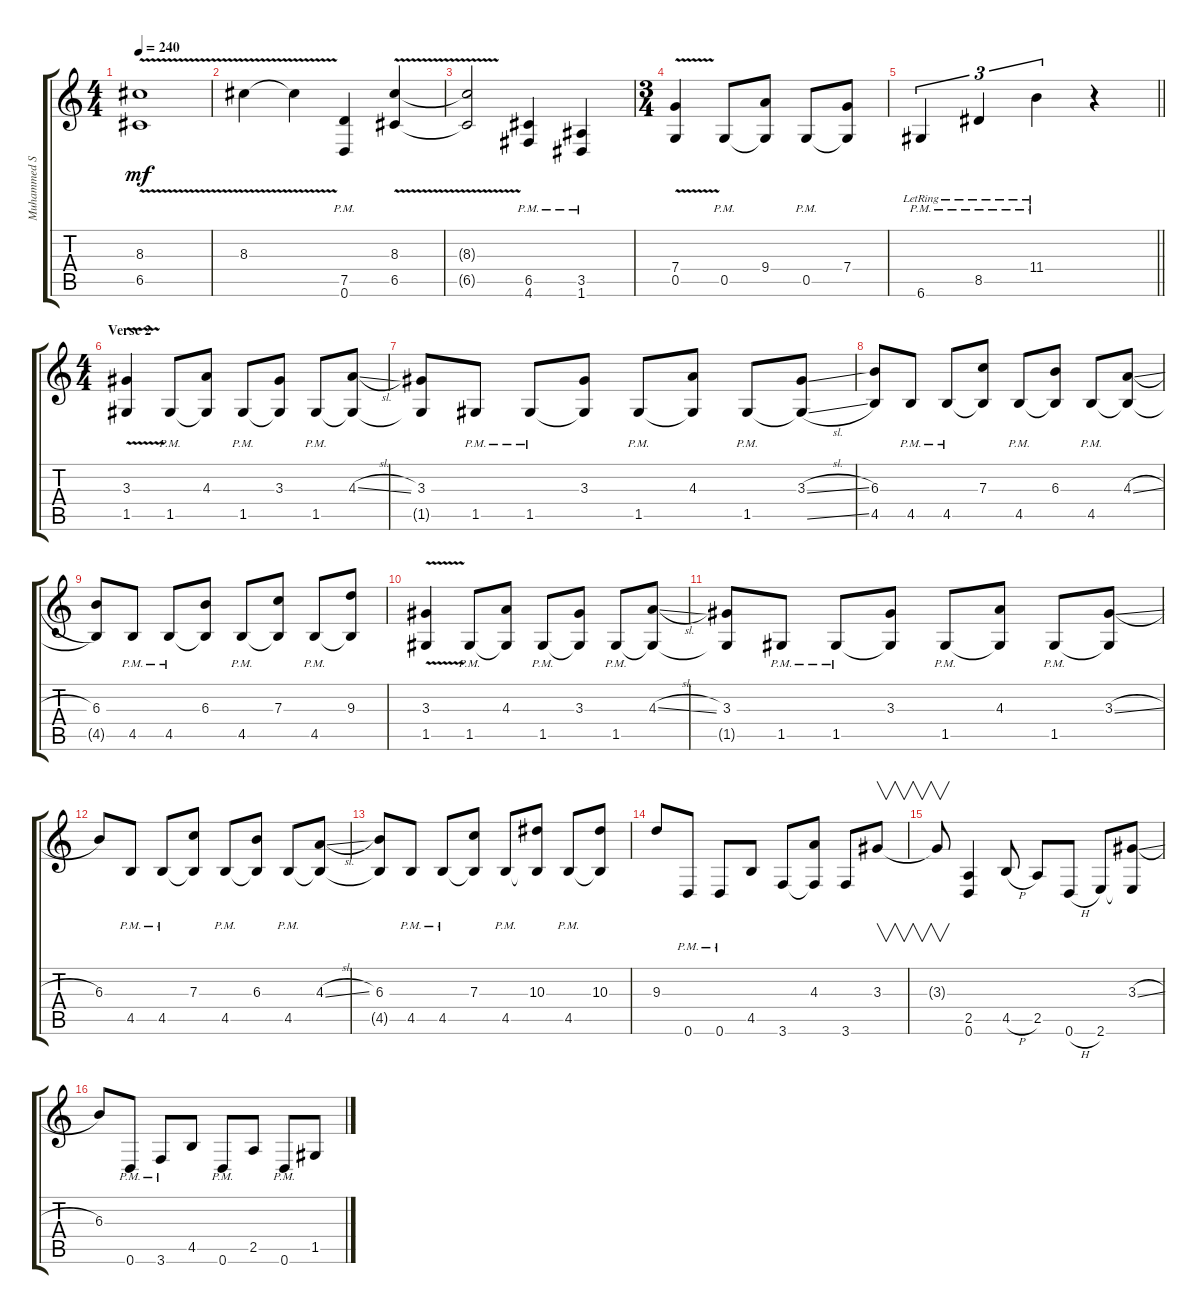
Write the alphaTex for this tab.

\track ("Muhammed Suicmez" "Muhammed S") {instrument distortionguitar}
\staff {score tabs}
\tuning (D4 A3 F3 C3 G2 D2) {hide}
\ts (4 4)
\tempo 240
\clef g2
\ks c
(8.3{v t} 6.5{v t}).1{dy mf} |
8.3{v}.4 8.3{v t}.4 (7.5{pm} 0.6{pm}).4 (8.3{v} 6.5{v}).4 |
(8.3{v t} 6.5{v t}).2 (6.5{pm} 4.6{pm}).4 (3.5{pm} 1.6{pm}).4 |
\ts (3 4)
(7.4{v} 0.5{v}).4 0.5{pm}.8 (9.4 0.5{t}).8 0.5{pm}.8 (7.4 0.5{t}).8 |
\barLineRight lightlight
6.6{pm lr}.4{tu (3 2)} 8.5{pm lr}.4{tu (3 2)} 11.4{pm lr}.4{tu (3 2)} r.4 |
\ts (4 4)
\section ("" "Verse 2")
(3.3{v} 1.5{v}).4 1.5{pm}.8 (4.3 1.5{t}).8 1.5{pm}.8 (3.3 1.5{t}).8 1.5{pm}.8 (4.3{sl} 1.5{t}).8 |
(3.3 1.5{t}).8 1.5{pm}.8 1.5{pm}.8 (3.3 1.5{t}).8 1.5{pm}.8 (4.3 1.5{t}).8 1.5{pm}.8 (3.3{sl} 1.5{sl t}).8 |
(6.3 4.5).8 4.5{pm}.8 4.5{pm}.8 (7.3 4.5{t}).8 4.5{pm}.8 (6.3 4.5{t}).8 4.5{pm}.8 (4.3{sl} 4.5{t}).8 |
(6.3 4.5{t}).8 4.5{pm}.8 4.5{pm}.8 (6.3 4.5{t}).8 4.5{pm}.8 (7.3 4.5{t}).8 4.5{pm}.8 (9.3 4.5{t}).8 |
(3.3{v} 1.5{v}).4 1.5{pm}.8 (4.3 1.5{t}).8 1.5{pm}.8 (3.3 1.5{t}).8 1.5{pm}.8 (4.3{sl} 1.5{t}).8 |
(3.3 1.5{t}).8 1.5{pm}.8 1.5{pm}.8 (3.3 1.5{t}).8 1.5{pm}.8 (4.3 1.5{t}).8 1.5{pm}.8 (3.3{sl} 1.5{t}).8 |
6.3.8 4.5{pm}.8 4.5{pm}.8 (7.3 4.5{t}).8 4.5{pm}.8 (6.3 4.5{t}).8 4.5{pm}.8 (4.3{sl} 4.5{t}).8 |
(6.3 4.5{t}).8 4.5{pm}.8 4.5{pm}.8 (7.3 4.5{t}).8 4.5{pm}.8 (10.3 4.5{t}).8 4.5{pm}.8 (10.3 4.5{t}).8 |
9.3.8 0.6{pm}.8 0.6{pm}.8 4.5.8 3.6.8 (4.3 3.6{t}).8 3.6.8 3.3.8{v} |
3.3{t}.8{v} (2.5 0.6).4 4.5{h}.8 2.5.8 0.6{h}.8 2.6.8 (3.3{sl} 2.6{t}).8 |
6.3.8 0.6{pm}.8 3.6{pm}.8 4.5.8 0.6{pm}.8 2.5.8 0.6{pm}.8 1.5{sl}.8
